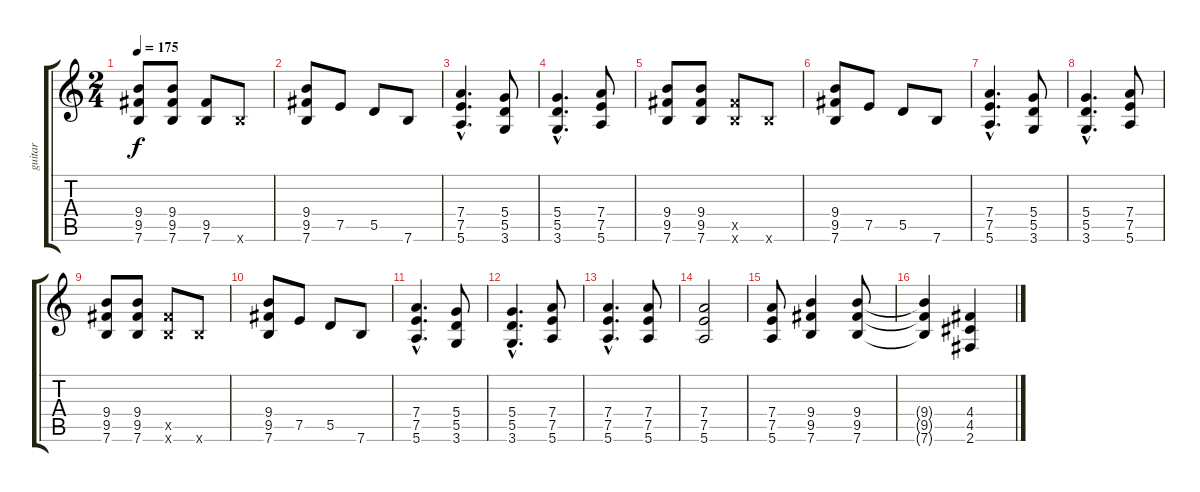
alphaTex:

\track ("guitar" "guitar") {instrument acousticguitarsteel}
\staff {score tabs}
\tuning (E4 B3 G3 D3 A2 E2) {hide}
\ts (2 4)
\tempo 175
\clef g2
\ks c
(9.4 9.5 7.6).8{dy f} (9.4 9.5 7.6).8 (9.5 7.6).8 7.6{x}.8 |
(9.4 9.5 7.6).8 7.5.8 5.5.8 7.6.8 |
(7.4{hac} 7.5{hac} 5.6{hac}).4{d} (5.4 5.5 3.6).8 |
(5.4{hac} 5.5{hac} 3.6{hac}).4{d} (7.4 7.5 5.6).8 |
(9.4 9.5 7.6).8 (9.4 9.5 7.6).8 (9.5{x} 7.6{x}).8 7.6{x}.8 |
(9.4 9.5 7.6).8 7.5.8 5.5.8 7.6.8 |
(7.4{hac} 7.5{hac} 5.6{hac}).4{d} (5.4 5.5 3.6).8 |
(5.4{hac} 5.5{hac} 3.6{hac}).4{d} (7.4 7.5 5.6).8 |
(9.4 9.5 7.6).8 (9.4 9.5 7.6).8 (9.5{x} 7.6{x}).8 7.6{x}.8 |
(9.4 9.5 7.6).8 7.5.8 5.5.8 7.6.8 |
(7.4{hac} 7.5{hac} 5.6{hac}).4{d} (5.4 5.5 3.6).8 |
(5.4{hac} 5.5{hac} 3.6{hac}).4{d} (7.4 7.5 5.6).8 |
(7.4{hac} 7.5{hac} 5.6{hac}).4{d} (7.4 7.5 5.6).8 |
(7.4 7.5 5.6).2 |
(7.4 7.5 5.6).8 (9.4 9.5 7.6).4 (9.4 9.5 7.6).8 |
(9.4{t} 9.5{t} 7.6{t}).4 (4.4{sl} 4.5{sl} 2.6{sl}).4
